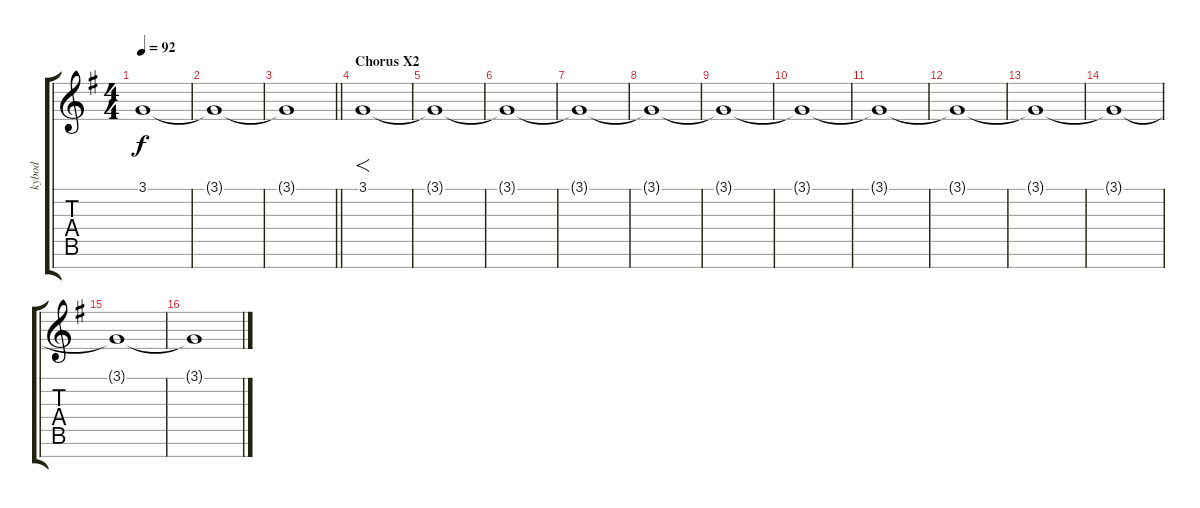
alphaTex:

\track ("kybod" "kybod") {instrument synthstrings2}
\staff {score tabs}
\tuning (E4 B3 G3 D3 A2 E2 B1) {hide}
\ts (4 4)
\tempo 92
\clef g2
\ks g
3.1{t}.1{dy f} |
3.1{t}.1 |
\barLineRight lightlight
3.1{t}.1 |
\section ("" "Chorus X2")
3.1.1{f} |
3.1{t}.1 |
3.1{t}.1 |
3.1{t}.1 |
3.1{t}.1 |
3.1{t}.1 |
3.1{t}.1 |
3.1{t}.1 |
3.1{t}.1 |
3.1{t}.1 |
3.1{t}.1 |
3.1{t}.1 |
3.1{t}.1
